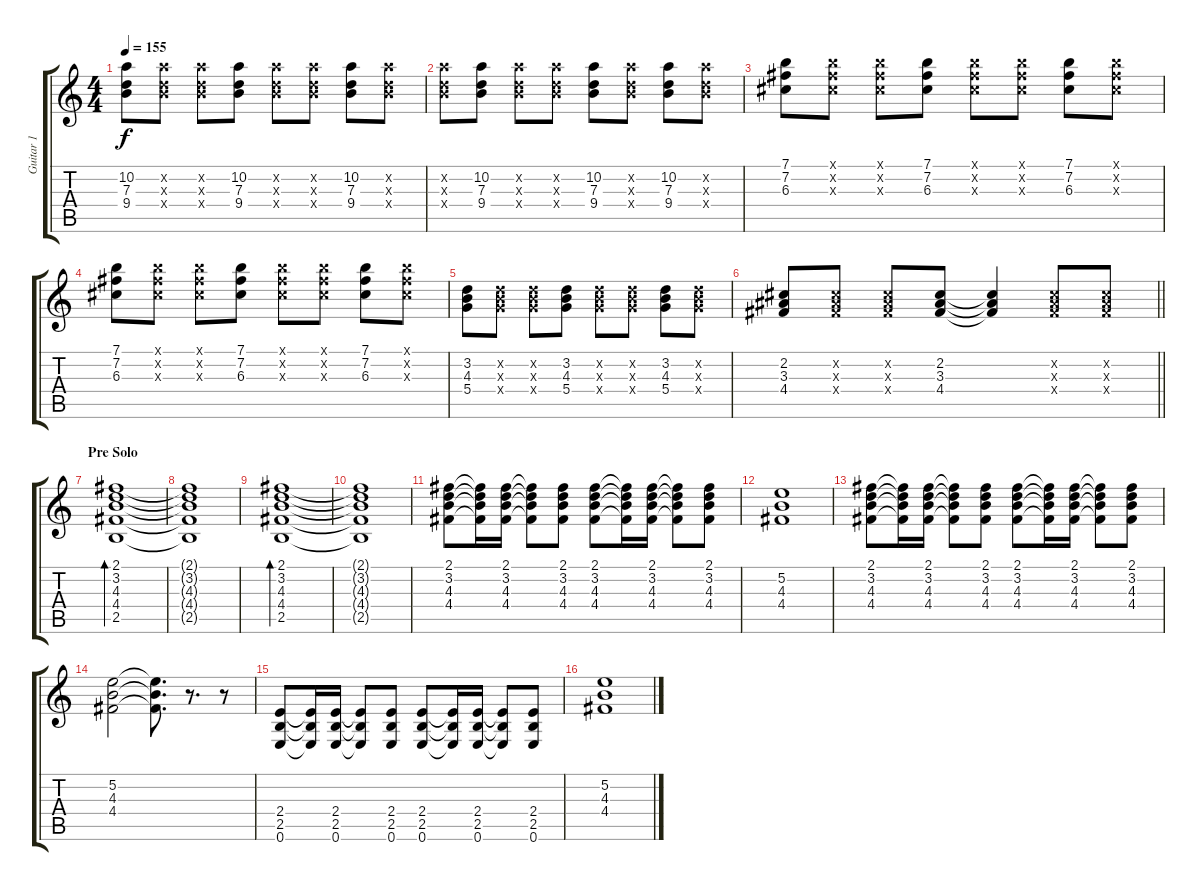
\track ("Guitar 1" "Guitar 1") {instrument overdrivenguitar}
\staff {score tabs}
\tuning (E4 B3 G3 D3 A2 E2) {hide}
\ts (4 4)
\tempo 155
\clef g2
\ks c
(10.2 7.3 9.4).8{dy f} (10.2{x} 7.3{x} 9.4{x}).8 (10.2{x} 7.3{x} 9.4{x}).8 (10.2 7.3 9.4).8 (10.2{x} 7.3{x} 9.4{x}).8 (10.2{x} 7.3{x} 9.4{x}).8 (10.2 7.3 9.4).8 (10.2{x} 7.3{x} 9.4{x}).8 |
(10.2{x} 7.3{x} 9.4{x}).8 (10.2 7.3 9.4).8 (10.2{x} 7.3{x} 9.4{x}).8 (10.2{x} 7.3{x} 9.4{x}).8 (10.2 7.3 9.4).8 (10.2{x} 7.3{x} 9.4{x}).8 (10.2 7.3 9.4).8 (10.2{x} 7.3{x} 9.4{x}).8 |
(7.1 7.2 6.3).8 (7.1{x} 7.2{x} 6.3{x}).8 (7.1{x} 7.2{x} 6.3{x}).8 (7.1 7.2 6.3).8 (7.1{x} 7.2{x} 6.3{x}).8 (7.1{x} 7.2{x} 6.3{x}).8 (7.1 7.2 6.3).8 (7.1{x} 7.2{x} 6.3{x}).8 |
(7.1 7.2 6.3).8 (7.1{x} 7.2{x} 6.3{x}).8 (7.1{x} 7.2{x} 6.3{x}).8 (7.1 7.2 6.3).8 (7.1{x} 7.2{x} 6.3{x}).8 (7.1{x} 7.2{x} 6.3{x}).8 (7.1 7.2 6.3).8 (7.1{x} 7.2{x} 6.3{x}).8 |
(3.2 4.3 5.4).8 (3.2{x} 4.3{x} 5.4{x}).8 (3.2{x} 4.3{x} 5.4{x}).8 (3.2 4.3 5.4).8 (3.2{x} 4.3{x} 5.4{x}).8 (3.2{x} 4.3{x} 5.4{x}).8 (3.2 4.3 5.4).8 (3.2{x} 4.3{x} 5.4{x}).8 |
\barLineRight lightlight
(2.2 3.3 4.4).8 (2.2{x} 3.3{x} 4.4{x}).8 (2.2{x} 3.3{x} 4.4{x}).8 (2.2 3.3 4.4).8 (2.2{t} 3.3{t} 4.4{t}).4 (2.2{x} 3.3{x} 4.4{x}).8 (2.2{x} 3.3{x} 4.4{x}).8 |
\section ("" "Pre Solo")
(2.1 3.2 4.3 4.4 2.5).1{bd 60} |
(2.1{t} 3.2{t} 4.3{t} 4.4{t} 2.5{t}).1 |
(2.1 3.2 4.3 4.4 2.5).1{bd 240} |
(2.1{t} 3.2{t} 4.3{t} 4.4{t} 2.5{t}).1 |
(2.1 3.2 4.3 4.4).8 (2.1{t} 3.2{t} 4.3{t} 4.4{t}).16 (2.1 3.2 4.3 4.4).16 (2.1{t} 3.2{t} 4.3{t} 4.4{t}).8 (2.1 3.2 4.3 4.4).8 (2.1 3.2 4.3 4.4).8 (2.1{t} 3.2{t} 4.3{t} 4.4{t}).16 (2.1 3.2 4.3 4.4).16 (2.1{t} 3.2{t} 4.3{t} 4.4{t}).8 (2.1 3.2 4.3 4.4).8 |
(5.2 4.3 4.4).1 |
(2.1 3.2 4.3 4.4).8 (2.1{t} 3.2{t} 4.3{t} 4.4{t}).16 (2.1 3.2 4.3 4.4).16 (2.1{t} 3.2{t} 4.3{t} 4.4{t}).8 (2.1 3.2 4.3 4.4).8 (2.1 3.2 4.3 4.4).8 (2.1{t} 3.2{t} 4.3{t} 4.4{t}).16 (2.1 3.2 4.3 4.4).16 (2.1{t} 3.2{t} 4.3{t} 4.4{t}).8 (2.1 3.2 4.3 4.4).8 |
(5.2 4.3 4.4).2 (5.2{t} 4.3{t} 4.4{t}).8{d} r.8{d} r.8 |
(2.4 2.5 0.6).8 (2.4{t} 2.5{t} 0.6{t}).16 (2.4 2.5 0.6).16 (2.4{t} 2.5{t} 0.6{t}).8 (2.4 2.5 0.6).8 (2.4 2.5 0.6).8 (2.4{t} 2.5{t} 0.6{t}).16 (2.4 2.5 0.6).16 (2.4{t} 2.5{t} 0.6{t}).8 (2.4 2.5 0.6).8 |
(5.2 4.3 4.4).1
